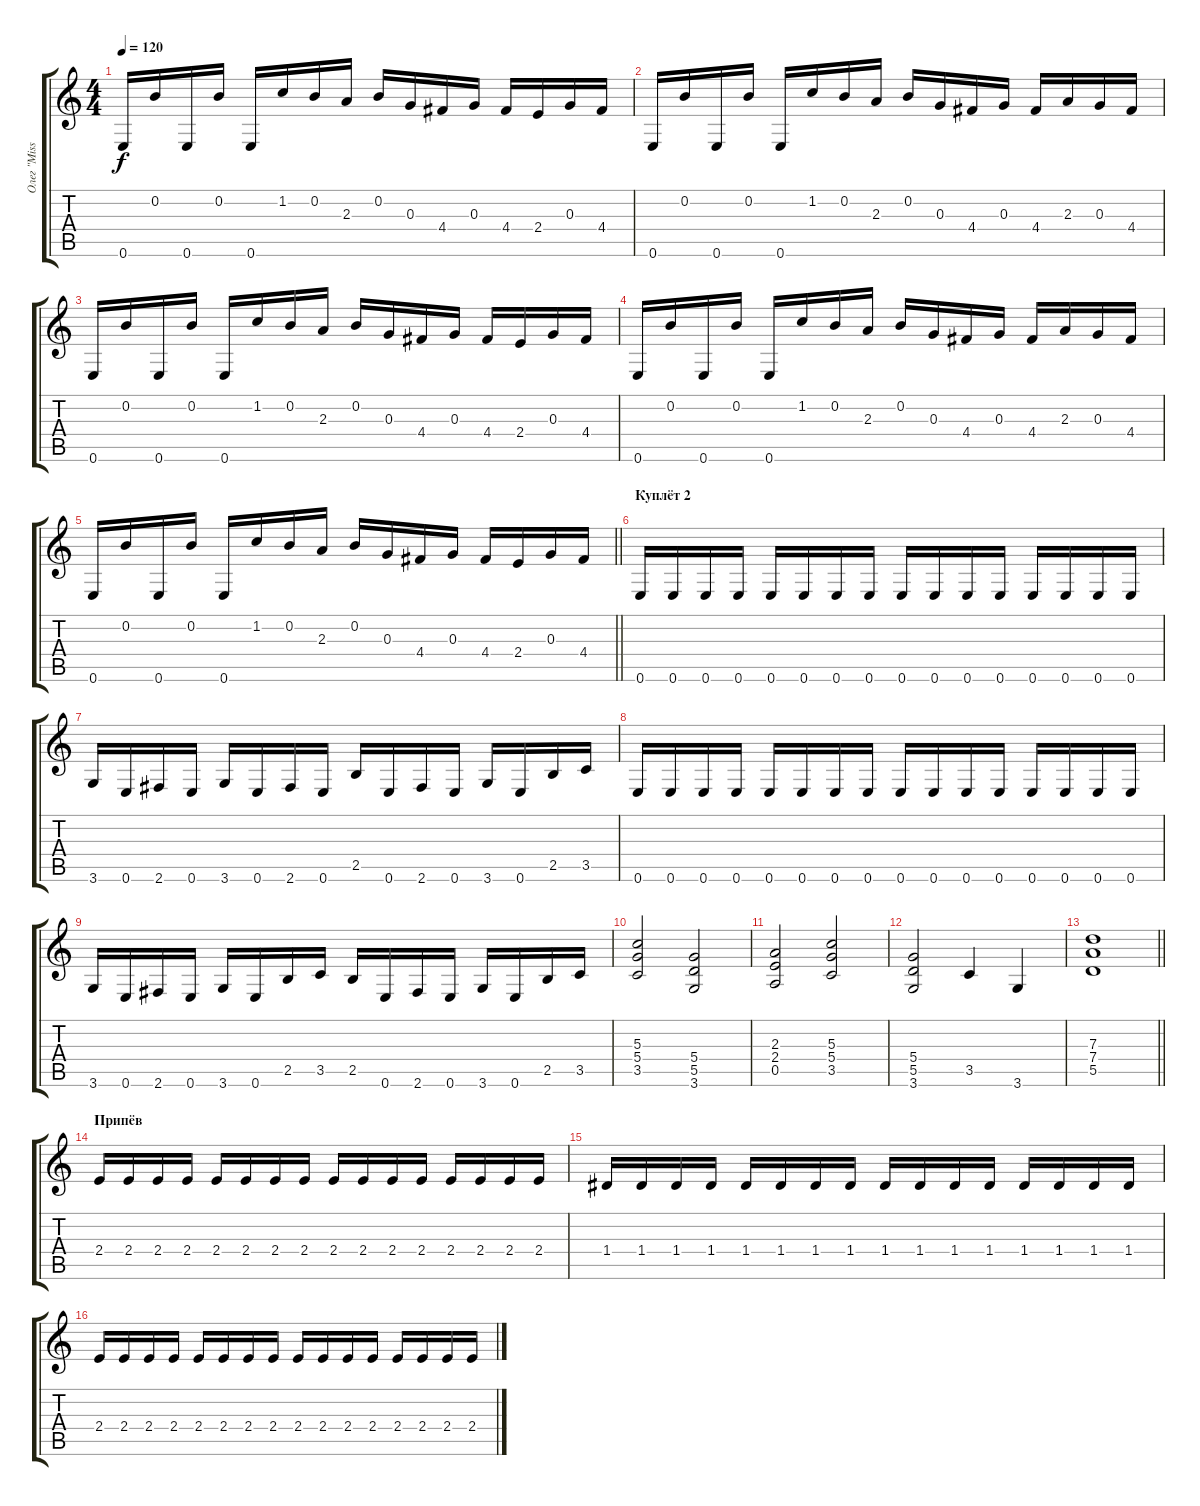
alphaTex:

\track ("Олег \"Mission\" Мишин" "Олег \"Miss") {instrument distortionguitar}
\staff {score tabs}
\tuning (E4 B3 G3 D3 A2 E2) {hide}
\ts (4 4)
\tempo 120
\clef g2
\ks c
0.6.16{dy f} 0.2.16 0.6.16 0.2.16 0.6.16 1.2.16 0.2.16 2.3.16 0.2.16 0.3.16 4.4.16 0.3.16 4.4.16 2.4.16 0.3.16 4.4.16 |
0.6.16 0.2.16 0.6.16 0.2.16 0.6.16 1.2.16 0.2.16 2.3.16 0.2.16 0.3.16 4.4.16 0.3.16 4.4.16 2.3.16 0.3.16 4.4.16 |
0.6.16 0.2.16 0.6.16 0.2.16 0.6.16 1.2.16 0.2.16 2.3.16 0.2.16 0.3.16 4.4.16 0.3.16 4.4.16 2.4.16 0.3.16 4.4.16 |
0.6.16 0.2.16 0.6.16 0.2.16 0.6.16 1.2.16 0.2.16 2.3.16 0.2.16 0.3.16 4.4.16 0.3.16 4.4.16 2.3.16 0.3.16 4.4.16 |
\barLineRight lightlight
0.6.16 0.2.16 0.6.16 0.2.16 0.6.16 1.2.16 0.2.16 2.3.16 0.2.16 0.3.16 4.4.16 0.3.16 4.4.16 2.4.16 0.3.16 4.4.16 |
\section ("" "Куплёт 2")
0.6.16 0.6.16 0.6.16 0.6.16 0.6.16 0.6.16 0.6.16 0.6.16 0.6.16 0.6.16 0.6.16 0.6.16 0.6.16 0.6.16 0.6.16 0.6.16 |
3.6.16 0.6.16 2.6.16 0.6.16 3.6.16 0.6.16 2.6.16 0.6.16 2.5.16 0.6.16 2.6.16 0.6.16 3.6.16 0.6.16 2.5.16 3.5.16 |
0.6.16 0.6.16 0.6.16 0.6.16 0.6.16 0.6.16 0.6.16 0.6.16 0.6.16 0.6.16 0.6.16 0.6.16 0.6.16 0.6.16 0.6.16 0.6.16 |
3.6.16 0.6.16 2.6.16 0.6.16 3.6.16 0.6.16 2.5.16 3.5.16 2.5.16 0.6.16 2.6.16 0.6.16 3.6.16 0.6.16 2.5.16 3.5.16 |
(5.3 5.4 3.5).2 (5.4 5.5 3.6).2 |
(2.3 2.4 0.5).2 (5.3 5.4 3.5).2 |
(5.4 5.5 3.6).2 3.5.4 3.6.4 |
\barLineRight lightlight
(7.3 7.4 5.5).1 |
\section ("" "Припёв")
2.4.16 2.4.16 2.4.16 2.4.16 2.4.16 2.4.16 2.4.16 2.4.16 2.4.16 2.4.16 2.4.16 2.4.16 2.4.16 2.4.16 2.4.16 2.4.16 |
1.4.16 1.4.16 1.4.16 1.4.16 1.4.16 1.4.16 1.4.16 1.4.16 1.4.16 1.4.16 1.4.16 1.4.16 1.4.16 1.4.16 1.4.16 1.4.16 |
2.4.16 2.4.16 2.4.16 2.4.16 2.4.16 2.4.16 2.4.16 2.4.16 2.4.16 2.4.16 2.4.16 2.4.16 2.4.16 2.4.16 2.4.16 2.4.16
